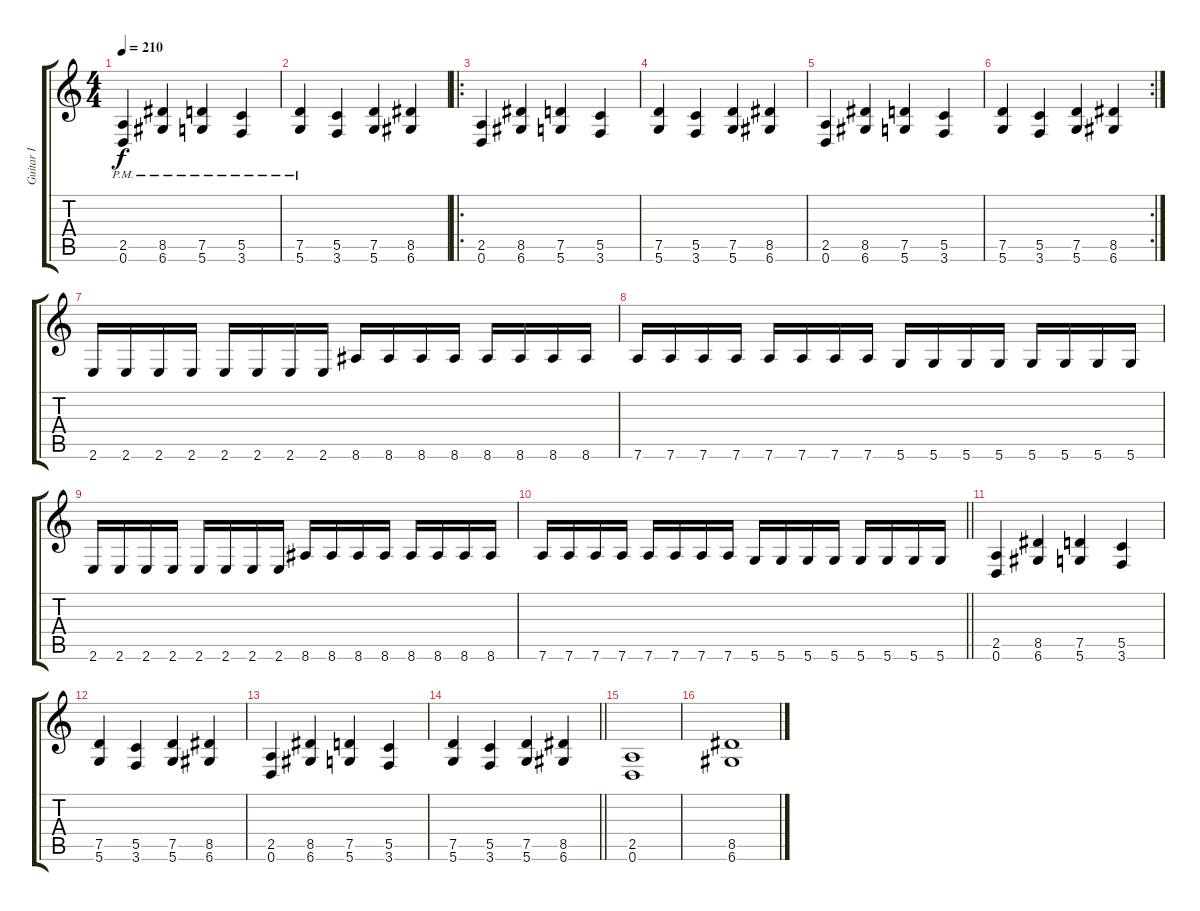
\track ("Guitar I" "Guitar I") {instrument distortionguitar}
\staff {score tabs}
\tuning (D4 A3 F3 C3 G2 D2) {hide}
\ts (4 4)
\tempo 210
\clef g2
\ks c
(2.5{pm} 0.6{pm}).4{dy f} (8.5{pm} 6.6{pm}).4 (7.5{pm} 5.6{pm}).4 (5.5{pm} 3.6{pm}).4 |
(7.5{pm} 5.6{pm}).4 (5.5 3.6).4 (7.5 5.6).4 (8.5 6.6).4 |
\ro
(2.5 0.6).4 (8.5 6.6).4 (7.5 5.6).4 (5.5 3.6).4 |
(7.5 5.6).4 (5.5 3.6).4 (7.5 5.6).4 (8.5 6.6).4 |
(2.5 0.6).4 (8.5 6.6).4 (7.5 5.6).4 (5.5 3.6).4 |
\rc 2
(7.5 5.6).4 (5.5 3.6).4 (7.5 5.6).4 (8.5 6.6).4 |
2.6.16 2.6.16 2.6.16 2.6.16 2.6.16 2.6.16 2.6.16 2.6.16 8.6.16 8.6.16 8.6.16 8.6.16 8.6.16 8.6.16 8.6.16 8.6.16 |
7.6.16 7.6.16 7.6.16 7.6.16 7.6.16 7.6.16 7.6.16 7.6.16 5.6.16 5.6.16 5.6.16 5.6.16 5.6.16 5.6.16 5.6.16 5.6.16 |
2.6.16 2.6.16 2.6.16 2.6.16 2.6.16 2.6.16 2.6.16 2.6.16 8.6.16 8.6.16 8.6.16 8.6.16 8.6.16 8.6.16 8.6.16 8.6.16 |
\barLineRight lightlight
7.6.16 7.6.16 7.6.16 7.6.16 7.6.16 7.6.16 7.6.16 7.6.16 5.6.16 5.6.16 5.6.16 5.6.16 5.6.16 5.6.16 5.6.16 5.6.16 |
(2.5 0.6).4 (8.5 6.6).4 (7.5 5.6).4 (5.5 3.6).4 |
(7.5 5.6).4 (5.5 3.6).4 (7.5 5.6).4 (8.5 6.6).4 |
(2.5 0.6).4 (8.5 6.6).4 (7.5 5.6).4 (5.5 3.6).4 |
\barLineRight lightlight
(7.5 5.6).4 (5.5 3.6).4 (7.5 5.6).4 (8.5 6.6).4 |
(2.5 0.6).1 |
(8.5 6.6).1
